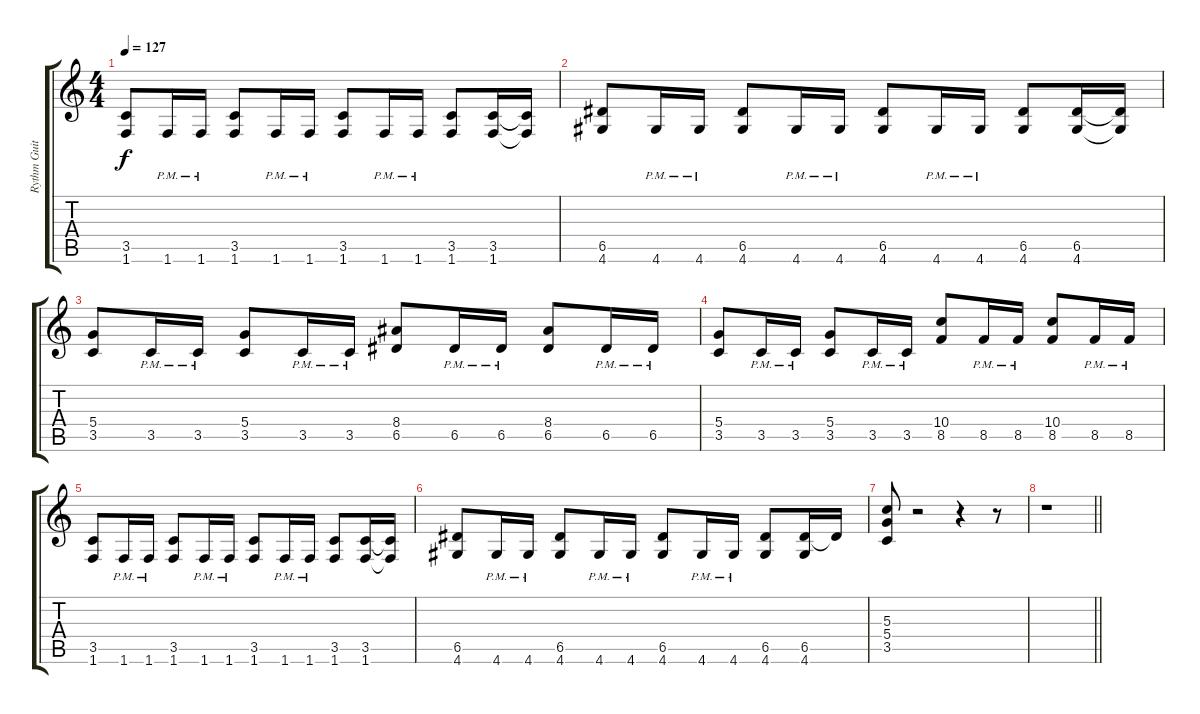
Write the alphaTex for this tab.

\track ("Rythm Guitar" "Rythm Guit") {instrument overdrivenguitar}
\staff {score tabs}
\tuning (E4 B3 G3 D3 A2 E2) {hide}
\ts (4 4)
\tempo 127
\clef g2
\ks c
(3.5 1.6).8{dy f} 1.6{pm}.16 1.6{pm}.16 (3.5 1.6).8 1.6{pm}.16 1.6{pm}.16 (3.5 1.6).8 1.6{pm}.16 1.6{pm}.16 (3.5 1.6).8 (3.5 1.6).16 (3.5{t} 1.6{t}).16 |
(6.5 4.6).8 4.6{pm}.16 4.6{pm}.16 (6.5 4.6).8 4.6{pm}.16 4.6{pm}.16 (6.5 4.6).8 4.6{pm}.16 4.6{pm}.16 (6.5 4.6).8 (6.5 4.6).16 (6.5{t} 4.6{t}).16 |
(5.4 3.5).8 3.5{pm}.16 3.5{pm}.16 (5.4 3.5).8 3.5{pm}.16 3.5{pm}.16 (8.4 6.5).8 6.5{pm}.16 6.5{pm}.16 (8.4 6.5).8 6.5{pm}.16 6.5{pm}.16 |
(5.4 3.5).8 3.5{pm}.16 3.5{pm}.16 (5.4 3.5).8 3.5{pm}.16 3.5{pm}.16 (10.4 8.5).8 8.5{pm}.16 8.5{pm}.16 (10.4 8.5).8 8.5{pm}.16 8.5{pm}.16 |
(3.5 1.6).8 1.6{pm}.16 1.6{pm}.16 (3.5 1.6).8 1.6{pm}.16 1.6{pm}.16 (3.5 1.6).8 1.6{pm}.16 1.6{pm}.16 (3.5 1.6).8 (3.5 1.6).16 (3.5{t} 1.6{t}).16 |
(6.5 4.6).8 4.6{pm}.16 4.6{pm}.16 (6.5 4.6).8 4.6{pm}.16 4.6{pm}.16 (6.5 4.6).8 4.6{pm}.16 4.6{pm}.16 (6.5 4.6).8 (6.5 4.6).16 6.5{t}.16 |
(5.3 5.4 3.5).8 r.2 r.4 r.8 |
\barLineRight lightlight
r.1
